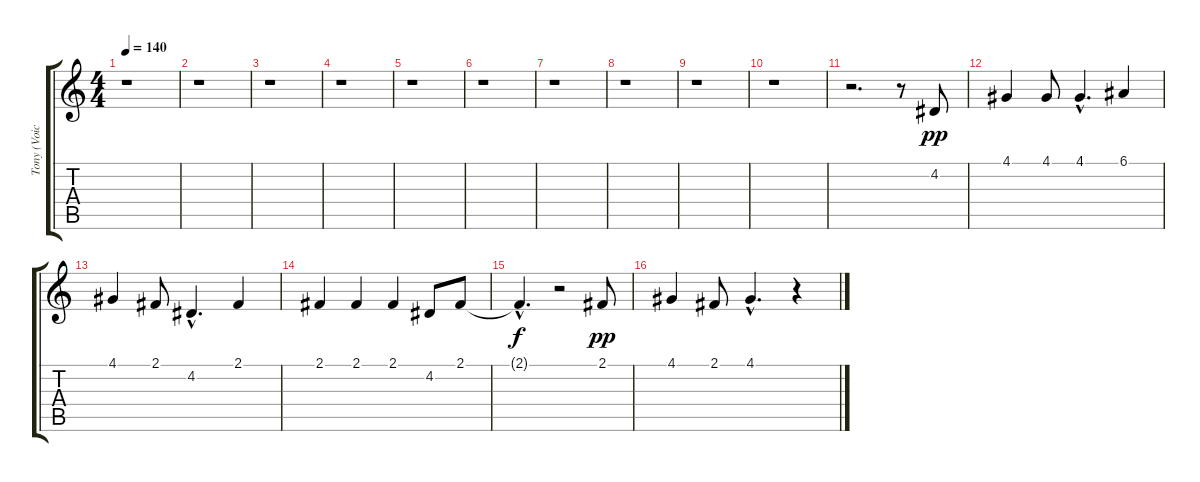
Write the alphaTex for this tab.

\track ("Tony (Voice)" "Tony (Voic") {instrument lead6voice}
\staff {score tabs}
\tuning (E4 B3 G3 D3 A2 E2) {hide}
\ts (4 4)
\tempo 140
\clef g2
\ks c
r.1{dy pp instrument lead6voice} |
r.1 |
r.1 |
r.1 |
r.1 |
r.1 |
r.1 |
r.1 |
r.1 |
r.1 |
r.2{d} r.8 4.2.8 |
4.1.4{volume 15 instrument lead6voice} 4.1.8 4.1{hac}.4{d} 6.1.4 |
4.1.4 2.1.8 4.2{hac}.4{d} 2.1.4 |
2.1.4 2.1.4 2.1.4 4.2.8 2.1.8 |
2.1{hac t}.4{d dy f} r.2 2.1.8{dy pp} |
4.1.4 2.1.8 4.1{hac}.4{d} r.4
